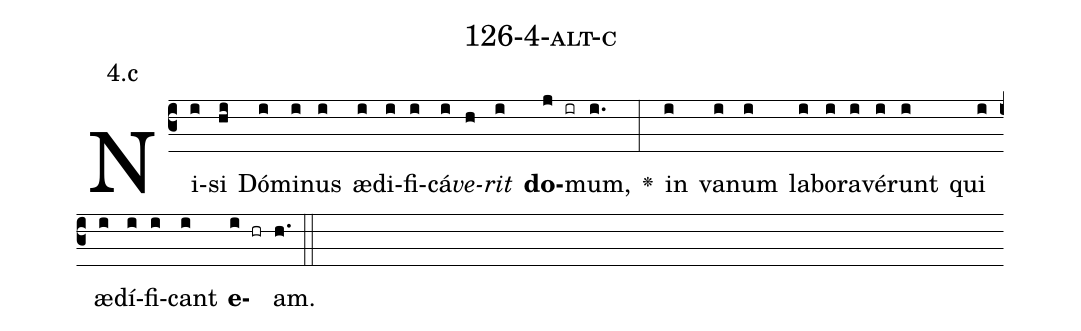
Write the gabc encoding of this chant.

name: 126-4-alt-c;
annotation: 4.c;
%%
(c3)Ni(i)si(hi) Dó(i)mi(i)nus(i) æ(i)di(i)fi(i)cá(i)<i>ve</i>(h)<i>rit</i>(i) <b>do</b>(j ir)mum,(i.) <v>\greheightstar</v>(:) in(i) va(i)num(i) la(i)bo(i)ra(i)vé(i)runt(i) qui(i) æ(i)dí(i)fi(i)cant(i) <b>e</b>(i hr)am.(h.) (::)


%E(i) u(i) o(i) u(i) a(i) e.(h.) (::)
